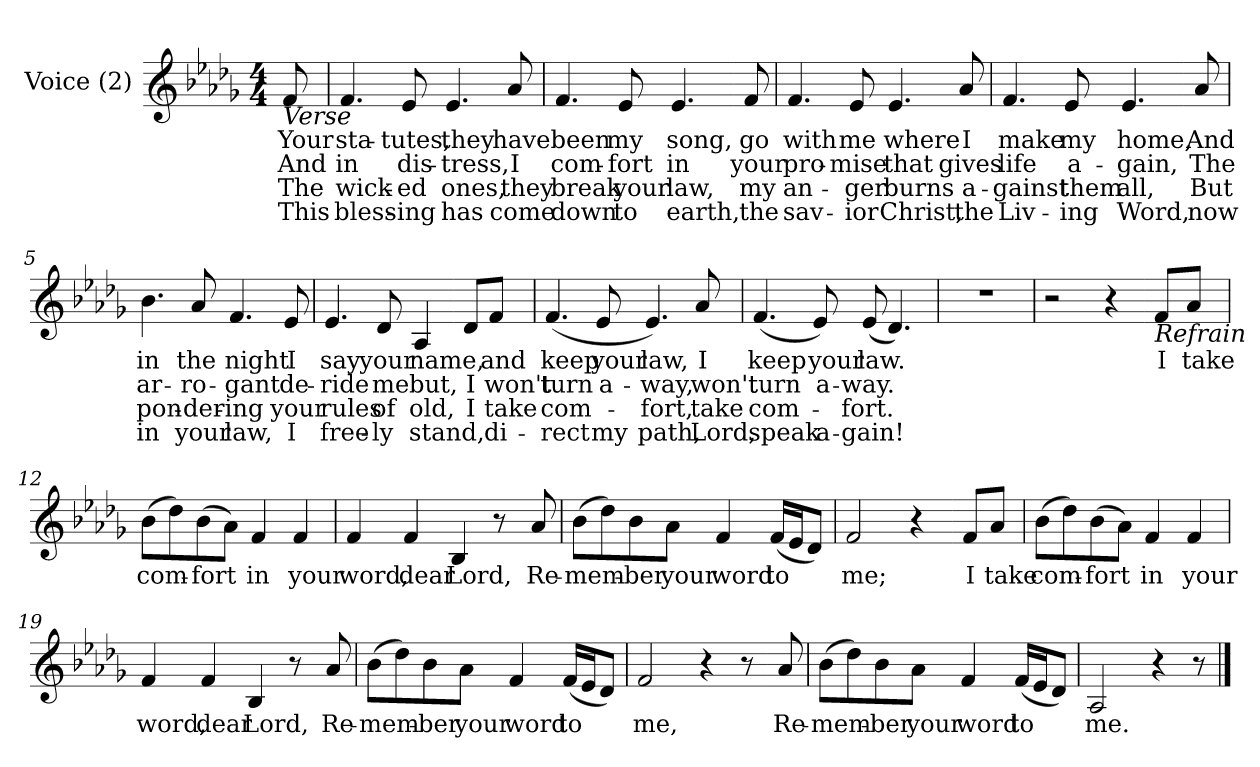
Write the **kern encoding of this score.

**kern	**text	**text	**text	**text
*part1	*part1	*part1	*part1	*part1
*staff1	*staff1	*staff1	*staff1	*staff1
*I"Voice (2)	*	*	*	*
*I'V	*	*	*	*
*clefG2	*	*	*	*
*k[b-e-a-d-g-]	*	*	*	*
*M4/4	*	*	*	*
=	=	=	=	=
!LO:TX:b:i:t=Verse	!	!	!	!
!	!LO:LY:b	!LO:LY:b	!LO:LY:b	!LO:LY:b
8f/	Your	And	The	This
=1	=1	=1	=1	=1
!	!LO:LY:b	!LO:LY:b	!LO:LY:b	!LO:LY:b
4.f/	sta-	in	wick-	bless-
!	!LO:LY:b	!LO:LY:b	!LO:LY:b	!LO:LY:b
8e-/	-tutes,	dis-	-ed	-ing
!	!LO:LY:b	!LO:LY:b	!LO:LY:b	!LO:LY:b
4.e-/	they	-tress,	ones,	has
!	!LO:LY:b	!LO:LY:b	!LO:LY:b	!LO:LY:b
8a-/	have	I	they	come
=2	=2	=2	=2	=2
!	!LO:LY:b	!LO:LY:b	!LO:LY:b	!LO:LY:b
4.f/	been	com-	break	down
!	!LO:LY:b	!LO:LY:b	!LO:LY:b	!LO:LY:b
8e-/	my	-fort	your	to
!	!LO:LY:b	!LO:LY:b	!LO:LY:b	!LO:LY:b
4.e-/	song,	in	law,	earth,
!!LO:LB:g=z
=2X1-	=2X1-	=2X1-	=2X1-	=2X1-
!	!LO:LY:b	!LO:LY:b	!LO:LY:b	!LO:LY:b
8f/	go	your	my	the
=3	=3	=3	=3	=3
!	!LO:LY:b	!LO:LY:b	!LO:LY:b	!LO:LY:b
4.f/	with	pro-	an-	sav-
!	!LO:LY:b	!LO:LY:b	!LO:LY:b	!LO:LY:b
8e-/	me	-mise	-ger	-ior
!	!LO:LY:b	!LO:LY:b	!LO:LY:b	!LO:LY:b
4.e-/	where	that	burns	Christ,
!	!LO:LY:b	!LO:LY:b	!LO:LY:b	!LO:LY:b
8a-/	I	gives	a-	the
=4	=4	=4	=4	=4
!	!LO:LY:b	!LO:LY:b	!LO:LY:b	!LO:LY:b
4.f/	make	life	-gainst	Liv-
!	!LO:LY:b	!LO:LY:b	!LO:LY:b	!LO:LY:b
8e-/	my	a-	them	-ing
!	!LO:LY:b	!LO:LY:b	!LO:LY:b	!LO:LY:b
4.e-/	home,	-gain,	all,	Word,
!!LO:LB:g=z
=4X2-	=4X2-	=4X2-	=4X2-	=4X2-
!	!LO:LY:b	!LO:LY:b	!LO:LY:b	!LO:LY:b
8a-/	And	The	But	now
=5	=5	=5	=5	=5
!	!LO:LY:b	!LO:LY:b	!LO:LY:b	!LO:LY:b
4.b-\	in	ar-	pon-	in
!	!LO:LY:b	!LO:LY:b	!LO:LY:b	!LO:LY:b
8a-/	the	-ro-	-der-	your
!	!LO:LY:b	!LO:LY:b	!LO:LY:b	!LO:LY:b
4.f/	night	-gant	-ing	law,
!	!LO:LY:b	!LO:LY:b	!LO:LY:b	!LO:LY:b
8e-/	I	de-	your	I
=6	=6	=6	=6	=6
!	!LO:LY:b	!LO:LY:b	!LO:LY:b	!LO:LY:b
4.e-/	say	-ride	rules	free-
!	!LO:LY:b	!LO:LY:b	!LO:LY:b	!LO:LY:b
8d-/	your	me	of	-ly
!	!LO:LY:b	!LO:LY:b	!LO:LY:b	!LO:LY:b
4A-/	name,	but,	old,	stand,
!!LO:LB:g=z
=6X3-	=6X3-	=6X3-	=6X3-	=6X3-
!	!	!LO:LY:b	!LO:LY:b	!
8d-/L	.	I	I	.
!	!LO:LY:b	!LO:LY:b	!LO:LY:b	!LO:LY:b
8f/J	and	won't	take	di-
=7	=7	=7	=7	=7
!	!LO:LY:b	!LO:LY:b	!LO:LY:b	!LO:LY:b
(<4.f/	keep	turn	com-	-rect
!	!LO:LY:b	!LO:LY:b	!	!LO:LY:b
8e-/	your	a-	.	my
!	!LO:LY:b	!LO:LY:b	!LO:LY:b	!LO:LY:b
4.e-/)	law,	-way,	-fort,	path,
!	!LO:LY:b	!LO:LY:b	!LO:LY:b	!LO:LY:b
8a-/	I	won't	take	Lord,
=8	=8	=8	=8	=8
!	!LO:LY:b	!LO:LY:b	!LO:LY:b	!LO:LY:b
(<4.f/	keep	turn	com-	speak
!	!LO:LY:b	!LO:LY:b	!	!LO:LY:b
8e-/)	your	a-	.	a-
!	!LO:LY:b	!LO:LY:b	!LO:LY:b	!LO:LY:b
(<8e-/	law.	-way.	-fort.	-gain!
4.d-/)	.	.	.	.
=9	=9	=9	=9	=9
1r	.	.	.	.
=10	=10	=10	=10	=10
2r	.	.	.	.
4r	.	.	.	.
!!LO:LB:g=z
=11-	=11-	=11-	=11-	=11-
!LO:TX:b:i:t=Refrain	!	!	!	!
!	!LO:LY:b	!	!	!
8f/L	I	.	.	.
!	!LO:LY:b	!	!	!
8a-/J	take	.	.	.
=12	=12	=12	=12	=12
!	!LO:LY:b	!	!	!
(>8b-\L	com-	.	.	.
8dd-\)	.	.	.	.
!	!LO:LY:b	!	!	!
(>8b-\	-fort	.	.	.
8a-\J)	.	.	.	.
!	!LO:LY:b	!	!	!
4f/	in	.	.	.
!	!LO:LY:b	!	!	!
4f/	your	.	.	.
=13	=13	=13	=13	=13
!	!LO:LY:b	!	!	!
4f/	word,	.	.	.
!	!LO:LY:b	!	!	!
4f/	dear	.	.	.
!	!LO:LY:b	!	!	!
4B-/	Lord,	.	.	.
8r	.	.	.	.
!!LO:LB:g=z
=14-	=14-	=14-	=14-	=14-
!	!LO:LY:b	!	!	!
8a-/	Re-	.	.	.
=15	=15	=15	=15	=15
!	!LO:LY:b	!	!	!
(>8b-\L	-mem-	.	.	.
8dd-\)	.	.	.	.
!	!LO:LY:b	!	!	!
8b-\	-ber	.	.	.
!	!LO:LY:b	!	!	!
8a-\J	your	.	.	.
!	!LO:LY:b	!	!	!
4f/	word	.	.	.
!	!LO:LY:b	!	!	!
(<16f/LL	to	.	.	.
16e-/J	.	.	.	.
8d-/J)	.	.	.	.
=16	=16	=16	=16	=16
!	!LO:LY:b	!	!	!
2f/	me;	.	.	.
4r	.	.	.	.
!!LO:LB:g=z
=17-	=17-	=17-	=17-	=17-
!	!LO:LY:b	!	!	!
8f/L	I	.	.	.
!	!LO:LY:b	!	!	!
8a-/J	take	.	.	.
=18	=18	=18	=18	=18
!	!LO:LY:b	!	!	!
(>8b-\L	com-	.	.	.
8dd-\)	.	.	.	.
!	!LO:LY:b	!	!	!
(>8b-\	-fort	.	.	.
8a-\J)	.	.	.	.
!	!LO:LY:b	!	!	!
4f/	in	.	.	.
!	!LO:LY:b	!	!	!
4f/	your	.	.	.
=19	=19	=19	=19	=19
!	!LO:LY:b	!	!	!
4f/	word,	.	.	.
!	!LO:LY:b	!	!	!
4f/	dear	.	.	.
!	!LO:LY:b	!	!	!
4B-/	Lord,	.	.	.
8r	.	.	.	.
!!LO:LB:g=z
=20-	=20-	=20-	=20-	=20-
!	!LO:LY:b	!	!	!
8a-/	Re-	.	.	.
=21	=21	=21	=21	=21
!	!LO:LY:b	!	!	!
(>8b-\L	-mem-	.	.	.
8dd-\)	.	.	.	.
!	!LO:LY:b	!	!	!
8b-\	-ber	.	.	.
!	!LO:LY:b	!	!	!
8a-\J	your	.	.	.
!	!LO:LY:b	!	!	!
4f/	word	.	.	.
!	!LO:LY:b	!	!	!
(<16f/LL	to	.	.	.
16e-/J	.	.	.	.
8d-/J)	.	.	.	.
=22	=22	=22	=22	=22
!	!LO:LY:b	!	!	!
2f/	me,	.	.	.
4r	.	.	.	.
8r	.	.	.	.
!!LO:LB:g=z
=23-	=23-	=23-	=23-	=23-
!	!LO:LY:b	!	!	!
8a-/	Re-	.	.	.
=24	=24	=24	=24	=24
!	!LO:LY:b	!	!	!
(>8b-\L	-mem-	.	.	.
8dd-\)	.	.	.	.
!	!LO:LY:b	!	!	!
8b-\	-ber	.	.	.
!	!LO:LY:b	!	!	!
8a-\J	your	.	.	.
!	!LO:LY:b	!	!	!
4f/	word	.	.	.
!	!LO:LY:b	!	!	!
(<16f/LL	to	.	.	.
16e-/J	.	.	.	.
8d-/J)	.	.	.	.
=25	=25	=25	=25	=25
!	!LO:LY:b	!	!	!
2A-/	me.	.	.	.
4r	.	.	.	.
8r	.	.	.	.
==	==	==	==	==
*-	*-	*-	*-	*-
